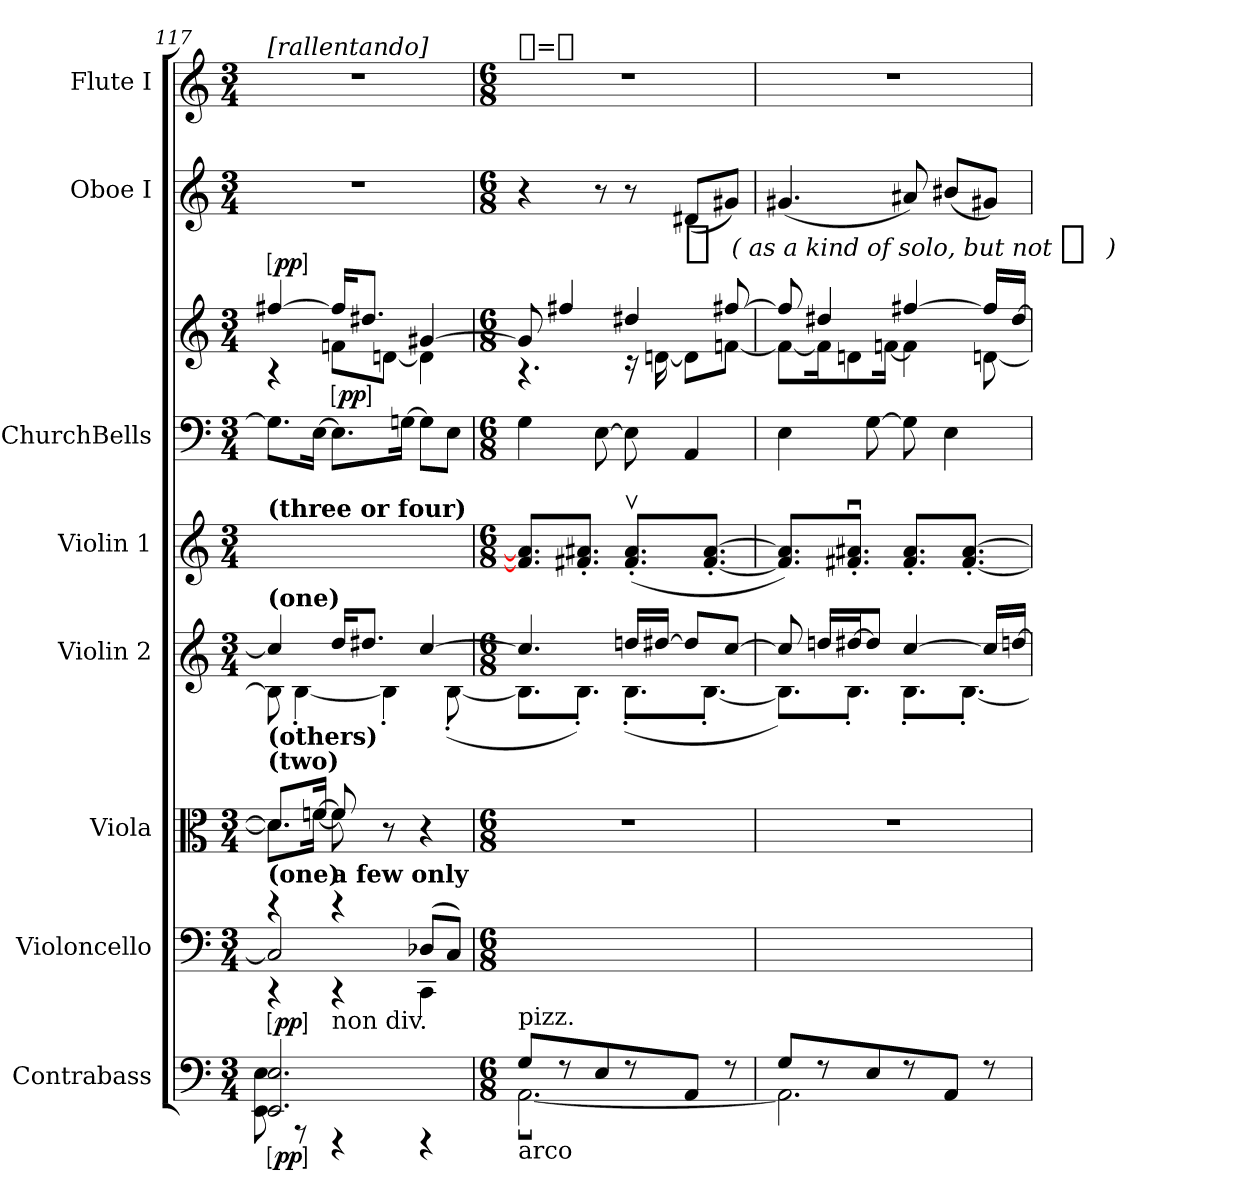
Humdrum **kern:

**kern	**dynam	**kern	**dynam	**kern	**kern	**kern	**kern	**kern	**dynam	**kern	**dynam	**kern
*part8	*part8	*part7	*part7	*part6	*part5	*part4	*part3	*part3	*part3	*part2	*part2	*part1
*staff9	*staff9	*staff8	*staff8	*staff7	*staff6	*staff5	*staff4	*staff3	*staff3/4	*staff2	*staff2	*staff1
*I"Contrabass	*	*I"Violoncello	*	*I"Viola	*I"Violin 2	*I"Violin 1	*I"ChurchBells	*	*	*I"Oboe I	*	*I"Flute I
*I'Cb.	*	*I'Vc.	*	*I'Vla.	*I'Vln. 2	*I'Vln. 1	*	*	*	*I'Ob.	*	*I'Fl.
*clefF4	*	*clefF4	*	*clefC3	*clefG2	*clefG2	*clefF4	*clefG2	*	*clefG2	*	*clefG2
*ITrd7c12	*	*	*	*	*	*	*ITrd-7c-12	*ITrd-7c-12	*	*	*	*
*k[]	*	*k[]	*	*k[]	*k[]	*k[]	*k[]	*k[]	*	*k[]	*	*k[]
*C:	*	*C:	*	*C:	*C:	*C:	*C:	*C:	*	*C:	*	*C:
*M3/4	*	*M3/4	*	*M3/4	*M3/4	*M3/4	*M3/4	*M3/4	*	*M3/4	*	*M3/4
=117	=117	=117	=117	=117	=117	=117	=117	=117	=117	=117	=117	=117
*^	*	*^	*	*^	*^	*	*	*^	*	*	*	*
*	*	*	*	*^	*	*	*	*	*	*	*	*	*	*	*	*	*
!	!	!	!	!	!	!	!	!	!	!	!	!	!	!	!	!	!	!LO:TX:a:t=[rallentando]
!	!	!	!	!	!	!	!	!	!	!	!LO:TX:a:B:t=(three or four)	!	!	!	!	!	!	!
!	!	!	!	!	!	!	!	!	!LO:TX:b:B:t=(others)	!	!	!	!	!	!	!	!	!
!	!	!	!	!	!	!	!	!	!LO:TX:a:B:t=(one)	!	!	!	!	!	!	!	!	!
!	!	!	!	!	!	!	!LO:TX:a:B:t=(two)	!	!	!	!	!	!	!	!	!	!	!
!	!	!	!LO:TX:a:B:t=(one)	!	!	!	!	!	!	!	!	!	!	!	!	!	!	!
!	!	!LO:DY:ed=brack	!	!	!	!LO:DY:ed=brack	!	!	!	!	!	!	!	!	!LO:DY:a:ed=brack	!	!	!
2.EEE 2.EE	8EEE 8EE	pp	4rCC	4re	2C]	pp	8.dL]	8.dL]	4cc]	8B]	8ryy	8.gL]	[4fff#X	4rA	pp	4%3r	.	4%3r
.	8r	.	.	.	.	.	.	.	.	[4B'	4ryy	.	.	.	.	.	.	.
.	.	.	.	.	.	.	[16fnJk	[16fJk	.	.	.	[16eJk	.	.	.	.	.	.
!	!	!	!LO:TX:b:t=non div.	!	!	!	!	!	!	!	!	!	!	!	!	!	!	!
!	!	!	!LO:TX:a:B:t=a few only	!	!	!	!	!	!	!	!	!	!	!	!	!	!	!
!	!	!	!	!	!	!	!	!	!	!	!	!	!	!	!LO:DY:ed=brack	!	!	!
.	4r	.	4rCC	4re	.	.	8f]	8f]	16ddKL	.	.	8.eL]	16fff#KL]	8ffnL	pp	.	.	.
.	.	.	.	.	.	.	.	.	8.dd#XJ	.	.	.	8.ddd#XJ	.	.	.	.	.
.	.	.	.	.	.	.	8r	4.ryy	.	4B']	4ryy	.	.	[8ddnJ	.	.	.	.
.	.	.	.	.	.	.	.	.	.	.	.	[16gnJk	.	.	.	.	.	.
.	4r	.	(8D-XL	4CC	4ryy	.	4r	.	[4cc	.	.	8gL]	[4gg#X	4dd]	.	.	.	.
.	.	.	8CJ)	.	.	.	.	.	.	([8B'	8ryy	8eJ	.	.	.	.	.	.
*	*	*	*v	*v	*v	*	*	*	*	*	*	*	*	*	*	*	*	*
*	*	*	*	*	*v	*v	*	*	*	*	*	*	*	*	*	*
=118	=118	=118	=118	=118	=118	=118	=118	=118	=118	=118	=118	=118	=118	=118	=118
*M6/8	*	*	*M6/8	*	*M6/8	*M6/8	*	*M6/8	*M6/8	*M6/8	*	*	*M6/8	*	*M6/8
!	!	!	!	!	!	!	!	!	!	!	!	!	!	!	!LO:TX:a:t=[eighth]=[eighth]
!LO:TX:a:t=pizz.	!	!	!	!	!	!	!	!	!	!	!	!	!	!	!
!LO:TX:b:t=arco	!	!	!	!	!	!	!	!	!	!	!	!	!	!	!
8GGL	[2.AAAu	.	2.ryy	.	4%3r	4.cc]	8.BL]	8.f#] 8.a#]L	4g	8gg#]	4.rA	.	4r	.	4%3r
8r	.	.	.	.	.	.	.	.	.	4fff#X	.	.	.	.	.
.	.	.	.	.	.	.	8.B'J)	8.f#X' 8.a#X'J	.	.	.	.	.	.	.
8EE	.	.	.	.	.	.	.	.	[8e	.	.	.	8r	.	.
8r	.	.	.	.	.	16ddnLL	(8.B'L	(8.f#'v 8.a#'vL	8e]	4ddd#X	16rc	.	8r	.	.
.	.	.	.	.	.	[16dd#XJJ	.	.	.	.	[16ddn	.	.	.	.
!	!	!	!	!	!	!	!	!	!	!	!	!	!	!LO:DY:t=pp   ( as a kind of solo, but not %s )	!
8AAAJ	.	.	.	.	.	8dd#L]	.	.	4A	.	8ddL]	.	(8d#XL	f	.
.	.	.	.	.	.	.	[8.B'J	[8.f#' [8.a#'J	.	.	.	.	.	.	.
8r	.	.	.	.	.	[8ccJ	.	.	.	[8fff#X	[8ffnJ	.	8g#XJ)	.	.
=119	=119	=119	=119	=119	=119	=119	=119	=119	=119	=119	=119	=119	=119	=119	=119
8GGL	2.AAA]	.	2.ryy	.	4%3r	8cc]	8.BL])	8.f#] 8.a#]L)	4e	8fff#]	8ffL_	.	(4.g#X	.	4%3r
8r	.	.	.	.	.	16ddnLL	.	.	.	4ddd#X	16ffK]	.	.	.	.
.	.	.	.	.	.	[16dd#XJ	8.B'J	8.f#X'u 8.a#X'uJ	.	.	8ddn	.	.	.	.
8EE	.	.	.	.	.	8dd#J]	.	.	[8g	.	.	.	.	.	.
.	.	.	.	.	.	.	.	.	.	.	[16ffnJk	.	.	.	.
8r	.	.	.	.	.	[4cc	8.B'L	8.f#' 8.a#'L	8g]	[4fff#X	4ff]	.	8a#X)	.	.
8AAAJ	.	.	.	.	.	.	.	.	4e	.	.	.	(8b#XL	.	.
.	.	.	.	.	.	.	[8.B'J	[8.f#' [8.a#'J	.	.	.	.	.	.	.
8r	.	.	.	.	.	16ccLL]	.	.	.	16fff#LL]	[8ddn	.	8g#XJ)	.	.
.	.	.	.	.	.	[16ddnJJ	.	.	.	[16ddd#JJ	.	.	.	.	.
*v	*v	*	*	*	*	*v	*v	*	*	*v	*v	*	*	*	*
=	=	=	=	=	=	=	=	=	=	=	=	=
*-	*-	*-	*-	*-	*-	*-	*-	*-	*-	*-	*-	*-
